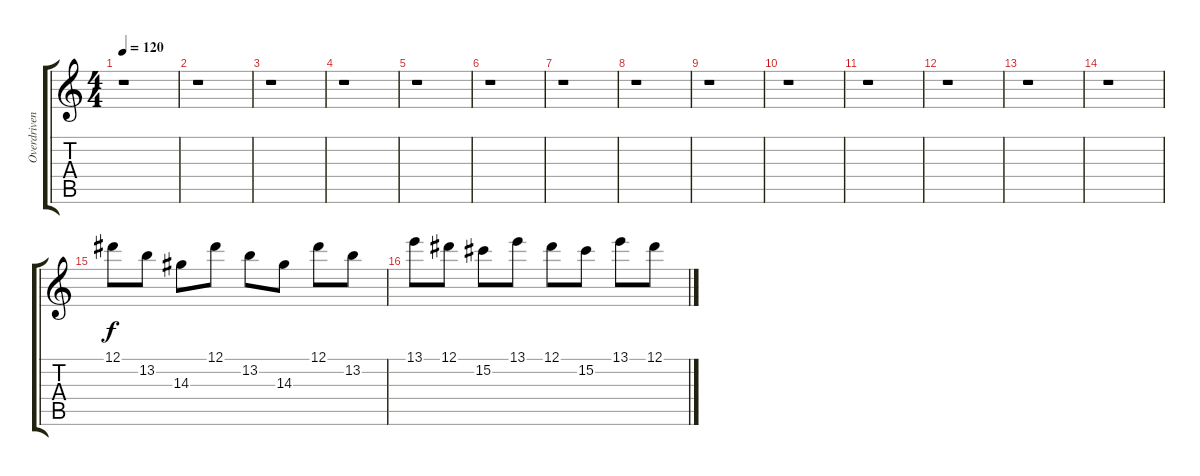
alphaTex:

\track ("Overdriven Guitar " "Overdriven") {instrument overdrivenguitar}
\staff {score tabs}
\tuning (Eb4 Bb3 Gb3 Db3 Ab2 Eb2) {hide}
\ts (4 4)
\tempo 120
\clef g2
\ks c
r.1{dy f} |
r.1 |
r.1 |
r.1 |
r.1 |
r.1 |
r.1 |
r.1 |
r.1 |
r.1 |
r.1 |
r.1 |
r.1 |
r.1 |
12.1.8 13.2.8 14.3.8 12.1.8 13.2.8 14.3.8 12.1.8 13.2.8 |
13.1.8 12.1.8 15.2.8 13.1.8 12.1.8 15.2.8 13.1.8 12.1.8
